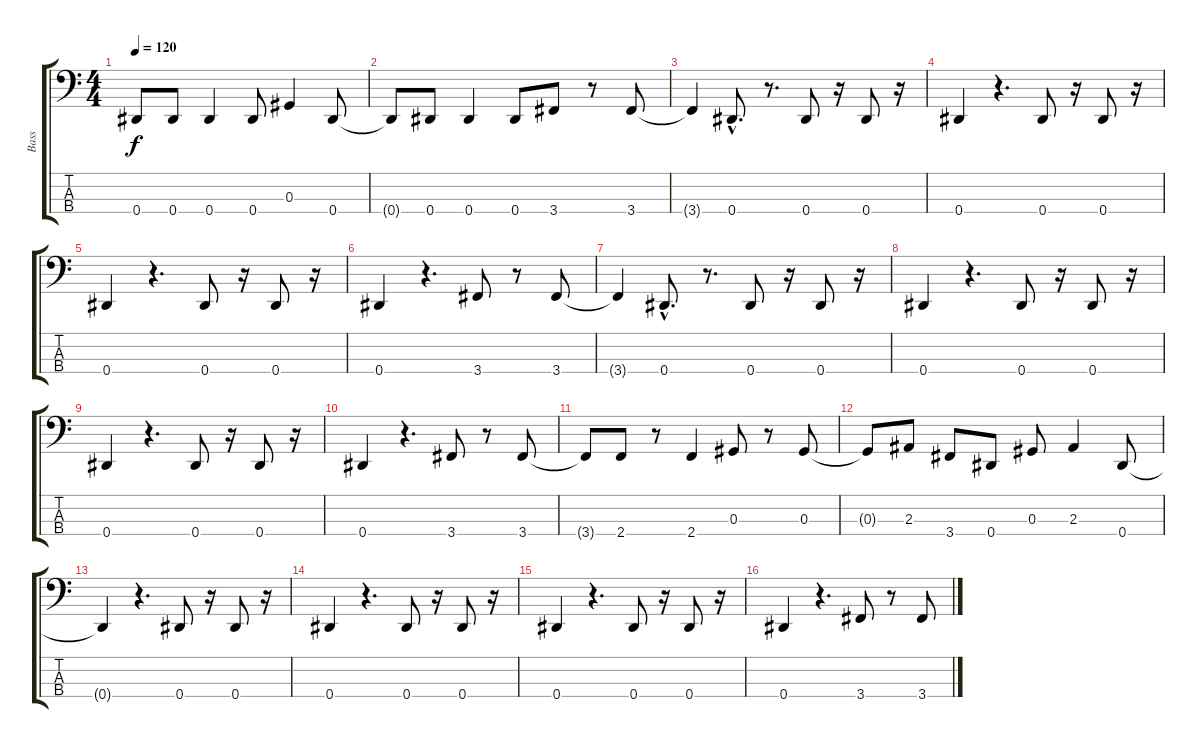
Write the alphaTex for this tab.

\track ("Bass" "Bass") {instrument electricbassfinger}
\staff {score tabs}
\tuning (Gb2 Db2 Ab1 Eb1) {hide}
\ts (4 4)
\tempo 120
\clef f4
\ks c
0.4{t}.8{dy f} 0.4.8 0.4.4 0.4.8 0.3.4 0.4.8 |
0.4{t}.8 0.4.8 0.4.4 0.4.8 3.4.8 r.8 3.4.8 |
3.4{t}.4 0.4{hac}.8{d} r.8{d} 0.4.8 r.16 0.4.8 r.16 |
0.4.4 r.4{d} 0.4.8 r.16 0.4.8 r.16 |
0.4.4 r.4{d} 0.4.8 r.16 0.4.8 r.16 |
0.4.4 r.4{d} 3.4.8 r.8 3.4.8 |
3.4{t}.4 0.4{hac}.8{d} r.8{d} 0.4.8 r.16 0.4.8 r.16 |
0.4.4 r.4{d} 0.4.8 r.16 0.4.8 r.16 |
0.4.4 r.4{d} 0.4.8 r.16 0.4.8 r.16 |
0.4.4 r.4{d} 3.4.8 r.8 3.4.8 |
3.4{t}.8 2.4.8 r.8 2.4.4 0.3.8 r.8 0.3.8 |
0.3{t}.8 2.3.8 3.4.8 0.4.8 0.3.8 2.3.4 0.4.8 |
0.4{t}.4 r.4{d} 0.4.8 r.16 0.4.8 r.16 |
0.4.4 r.4{d} 0.4.8 r.16 0.4.8 r.16 |
0.4.4 r.4{d} 0.4.8 r.16 0.4.8 r.16 |
0.4.4 r.4{d} 3.4.8 r.8 3.4.8
